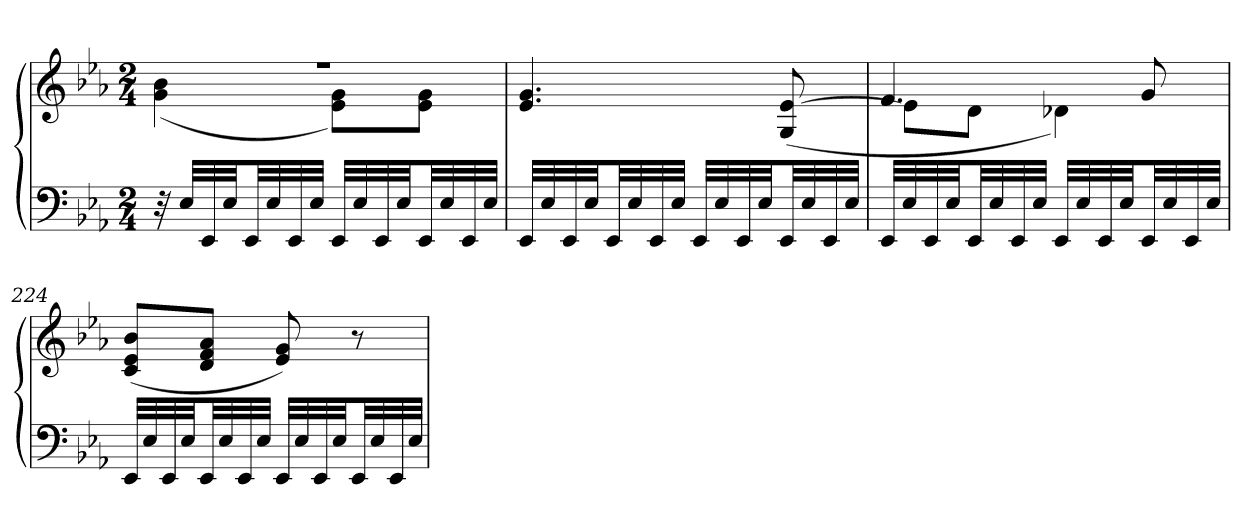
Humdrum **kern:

**kern	**kern
*part1	*part1
*staff2	*staff1
*clefF4	*clefG2
*k[b-e-a-]	*k[b-e-a-]
*E-:	*E-:
*M2/4	*M2/4
=	=
*	*^
32r	2r	(4g 4b-
32E-LLL	.	.
32EE-	.	.
32E-JJ	.	.
32EE-LL	.	.
32E-	.	.
32EE-	.	.
32E-JJJ	.	.
32EE-LLL	.	8e- 8gL)
32E-	.	.
32EE-	.	.
32E-JJ	.	.
32EE-LL	.	8e- 8gJ
32E-	.	.
32EE-	.	.
32E-JJJ	.	.
*	*v	*v
=222	=222
32EE-LLL	4.e- 4.g
32E-	.
32EE-	.
32E-JJ	.
32EE-LL	.
32E-	.
32EE-	.
32E-JJJ	.
32EE-LLL	.
32E-	.
32EE-	.
32E-JJ	.
32EE-LL	(8G [8e-
32E-	.
32EE-	.
32E-JJJ	.
=223	=223
*	*^
32EE-LLL	4.f	8e-L]
32E-	.	.
32EE-	.	.
32E-JJ	.	.
32EE-LL	.	8dJ
32E-	.	.
32EE-	.	.
32E-JJJ	.	.
32EE-LLL	.	4d-X)
32E-	.	.
32EE-	.	.
32E-JJ	.	.
32EE-LL	8g	.
32E-	.	.
32EE-	.	.
32E-JJJ	.	.
*	*v	*v
=224	=224
32EE-LLL	(8c 8e- 8b-L
32E-	.
32EE-	.
32E-JJ	.
32EE-LL	8d 8f 8a-J
32E-	.
32EE-	.
32E-JJJ	.
32EE-LLL	8e- 8g)
32E-	.
32EE-	.
32E-JJ	.
32EE-LL	8r
32E-	.
32EE-	.
32E-JJJ	.
=	=
*-	*-
